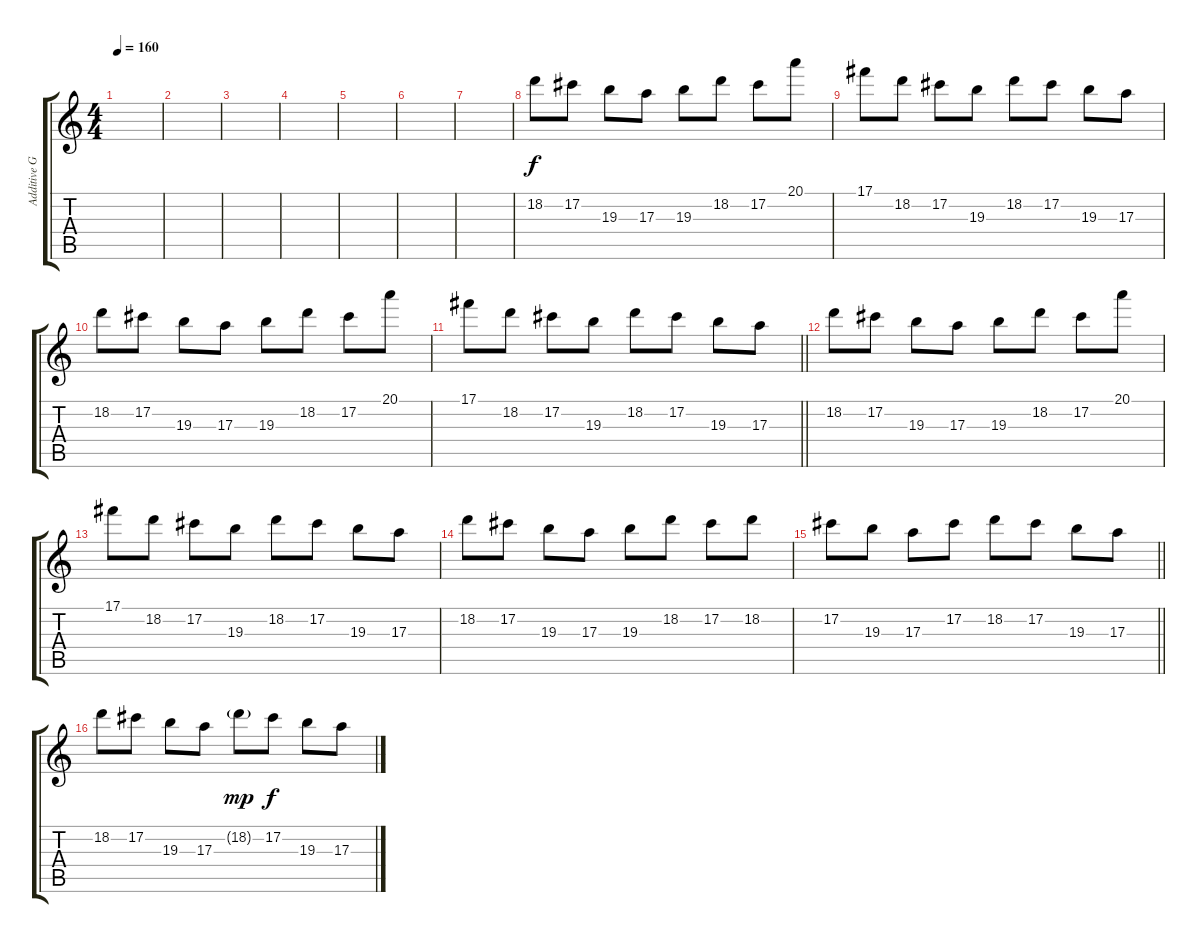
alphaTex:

\track ("Additive Guitar" "Additive G") {instrument overdrivenguitar}
\staff {score tabs}
\tuning (Db4 Ab3 E3 B2 Gb2 B1) {hide}
\ts (4 4)
\tempo 160
\clef g2
\ks c
|
|
|
|
|
|
|
18.2.8{volume 7} 17.2.8 19.3.8 17.3.8 19.3.8 18.2.8 17.2.8 20.1.8 |
17.1.8 18.2.8 17.2.8 19.3.8 18.2.8 17.2.8 19.3.8 17.3.8 |
18.2.8 17.2.8 19.3.8 17.3.8 19.3.8 18.2.8 17.2.8 20.1.8 |
\barLineRight lightlight
17.1.8 18.2.8 17.2.8 19.3.8 18.2.8 17.2.8 19.3.8 17.3.8 |
18.2.8 17.2.8 19.3.8 17.3.8 19.3.8 18.2.8 17.2.8 20.1.8 |
17.1.8 18.2.8 17.2.8 19.3.8 18.2.8 17.2.8 19.3.8 17.3.8 |
18.2.8 17.2.8 19.3.8 17.3.8 19.3.8 18.2.8 17.2.8 18.2.8 |
\barLineRight lightlight
17.2.8 19.3.8 17.3.8 17.2.8 18.2.8 17.2.8 19.3.8 17.3.8{volume 7} |
18.2.8{volume 0} 17.2.8 19.3.8 17.3.8 18.2{g}.8{dy mp} 17.2.8{dy f} 19.3.8 17.3.8
